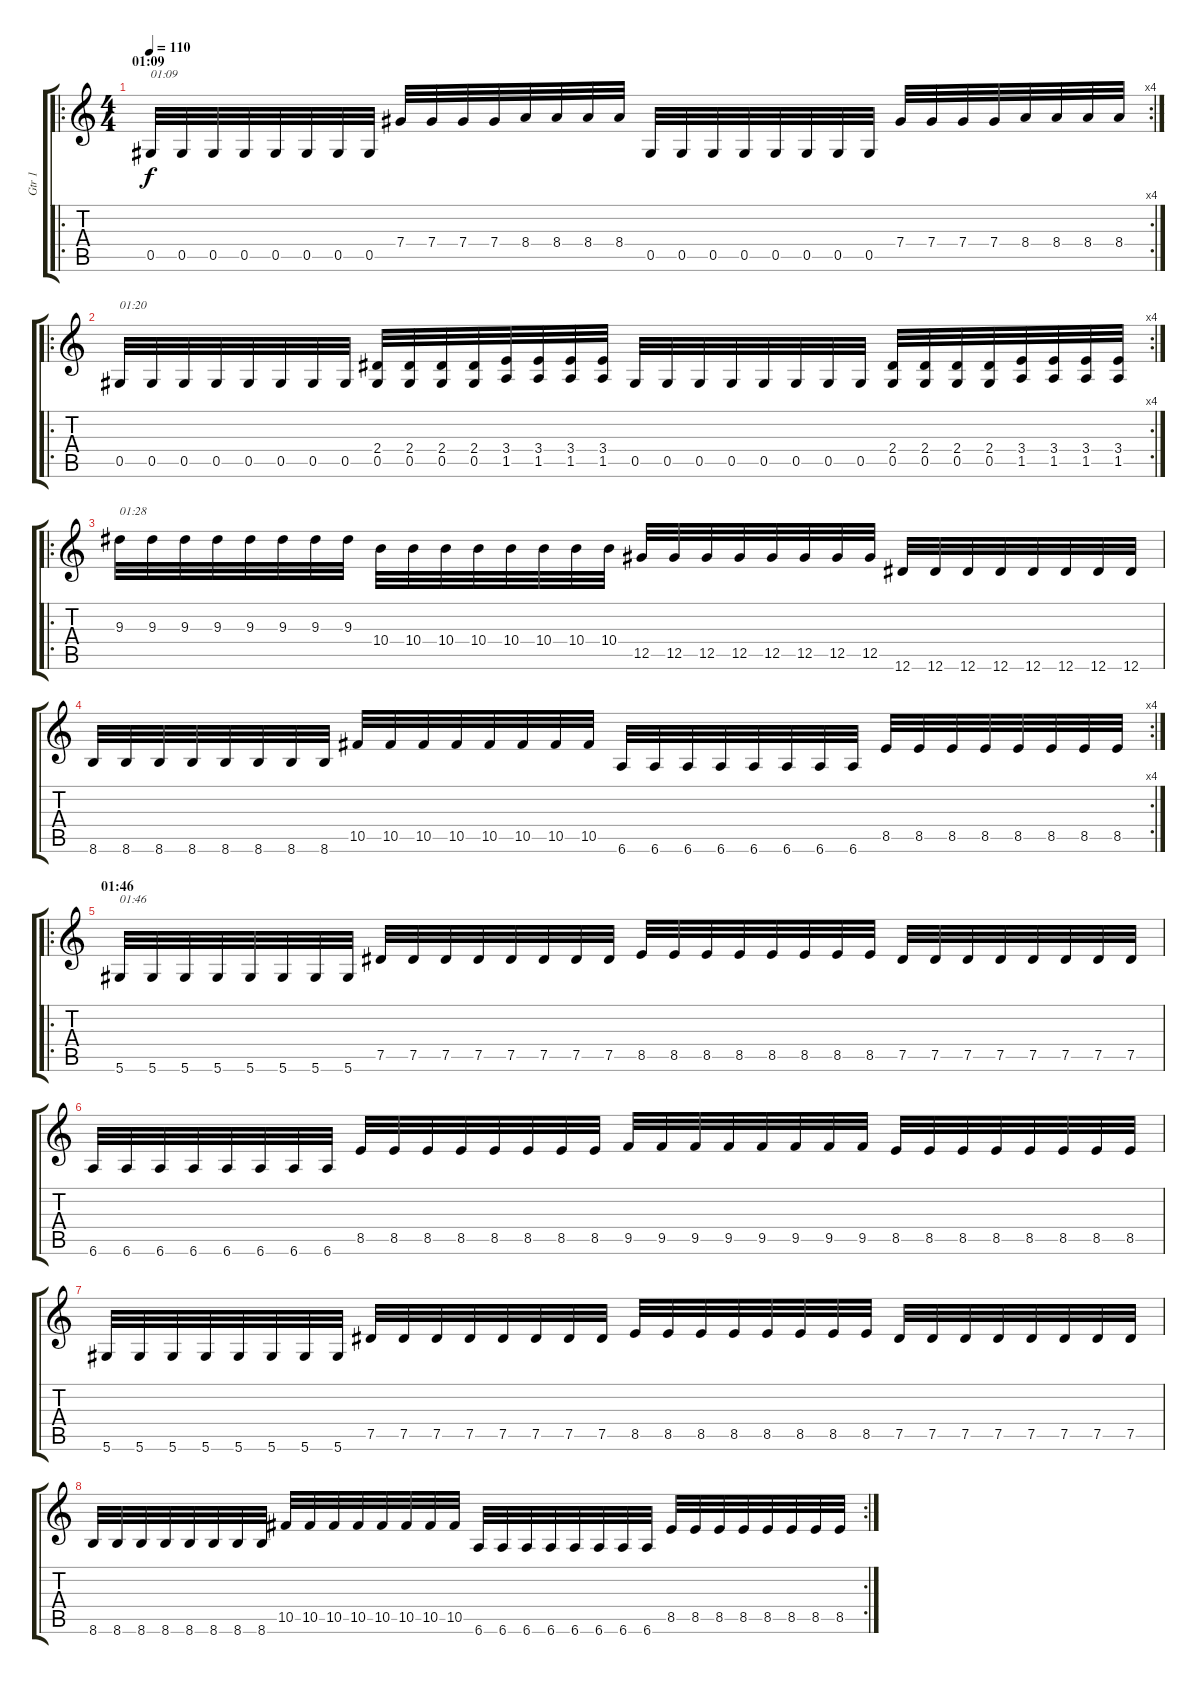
\track ("Gtr 1" "Gtr 1") {instrument overdrivenguitar}
\staff {score tabs}
\tuning (Eb4 Bb3 Gb3 Db3 Ab2 Eb2) {hide}
\ro
\rc 4
\ts (4 4)
\section ("" "01:09")
\tempo 110
\clef g2
\ks c
0.5.32{txt "01:09" dy f} 0.5.32 0.5.32 0.5.32 0.5.32 0.5.32 0.5.32 0.5.32 7.4.32 7.4.32 7.4.32 7.4.32 8.4.32 8.4.32 8.4.32 8.4.32 0.5.32 0.5.32 0.5.32 0.5.32 0.5.32 0.5.32 0.5.32 0.5.32 7.4.32 7.4.32 7.4.32 7.4.32 8.4.32 8.4.32 8.4.32 8.4.32 |
\ro
\rc 4
0.5.32{txt "01:20"} 0.5.32 0.5.32 0.5.32 0.5.32 0.5.32 0.5.32 0.5.32 (2.4 0.5).32 (2.4 0.5).32 (2.4 0.5).32 (2.4 0.5).32 (3.4 1.5).32 (3.4 1.5).32 (3.4 1.5).32 (3.4 1.5).32 0.5.32 0.5.32 0.5.32 0.5.32 0.5.32 0.5.32 0.5.32 0.5.32 (2.4 0.5).32 (2.4 0.5).32 (2.4 0.5).32 (2.4 0.5).32 (3.4 1.5).32 (3.4 1.5).32 (3.4 1.5).32 (3.4 1.5).32 |
\ro
9.3.32{txt "01:28"} 9.3.32 9.3.32 9.3.32 9.3.32 9.3.32 9.3.32 9.3.32 10.4.32 10.4.32 10.4.32 10.4.32 10.4.32 10.4.32 10.4.32 10.4.32 12.5.32 12.5.32 12.5.32 12.5.32 12.5.32 12.5.32 12.5.32 12.5.32 12.6.32 12.6.32 12.6.32 12.6.32 12.6.32 12.6.32 12.6.32 12.6.32 |
\rc 4
8.6.32 8.6.32 8.6.32 8.6.32 8.6.32 8.6.32 8.6.32 8.6.32 10.5.32 10.5.32 10.5.32 10.5.32 10.5.32 10.5.32 10.5.32 10.5.32 6.6.32 6.6.32 6.6.32 6.6.32 6.6.32 6.6.32 6.6.32 6.6.32 8.5.32 8.5.32 8.5.32 8.5.32 8.5.32 8.5.32 8.5.32 8.5.32 |
\ro
\section ("" "01:46")
5.6.32{txt "01:46"} 5.6.32 5.6.32 5.6.32 5.6.32 5.6.32 5.6.32 5.6.32 7.5.32 7.5.32 7.5.32 7.5.32 7.5.32 7.5.32 7.5.32 7.5.32 8.5.32 8.5.32 8.5.32 8.5.32 8.5.32 8.5.32 8.5.32 8.5.32 7.5.32 7.5.32 7.5.32 7.5.32 7.5.32 7.5.32 7.5.32 7.5.32 |
6.6.32 6.6.32 6.6.32 6.6.32 6.6.32 6.6.32 6.6.32 6.6.32 8.5.32 8.5.32 8.5.32 8.5.32 8.5.32 8.5.32 8.5.32 8.5.32 9.5.32 9.5.32 9.5.32 9.5.32 9.5.32 9.5.32 9.5.32 9.5.32 8.5.32 8.5.32 8.5.32 8.5.32 8.5.32 8.5.32 8.5.32 8.5.32 |
5.6.32 5.6.32 5.6.32 5.6.32 5.6.32 5.6.32 5.6.32 5.6.32 7.5.32 7.5.32 7.5.32 7.5.32 7.5.32 7.5.32 7.5.32 7.5.32 8.5.32 8.5.32 8.5.32 8.5.32 8.5.32 8.5.32 8.5.32 8.5.32 7.5.32 7.5.32 7.5.32 7.5.32 7.5.32 7.5.32 7.5.32 7.5.32 |
\rc 2
8.6.32 8.6.32 8.6.32 8.6.32 8.6.32 8.6.32 8.6.32 8.6.32 10.5.32 10.5.32 10.5.32 10.5.32 10.5.32 10.5.32 10.5.32 10.5.32 6.6.32 6.6.32 6.6.32 6.6.32 6.6.32 6.6.32 6.6.32 6.6.32 8.5.32 8.5.32 8.5.32 8.5.32 8.5.32 8.5.32 8.5.32 8.5.32
